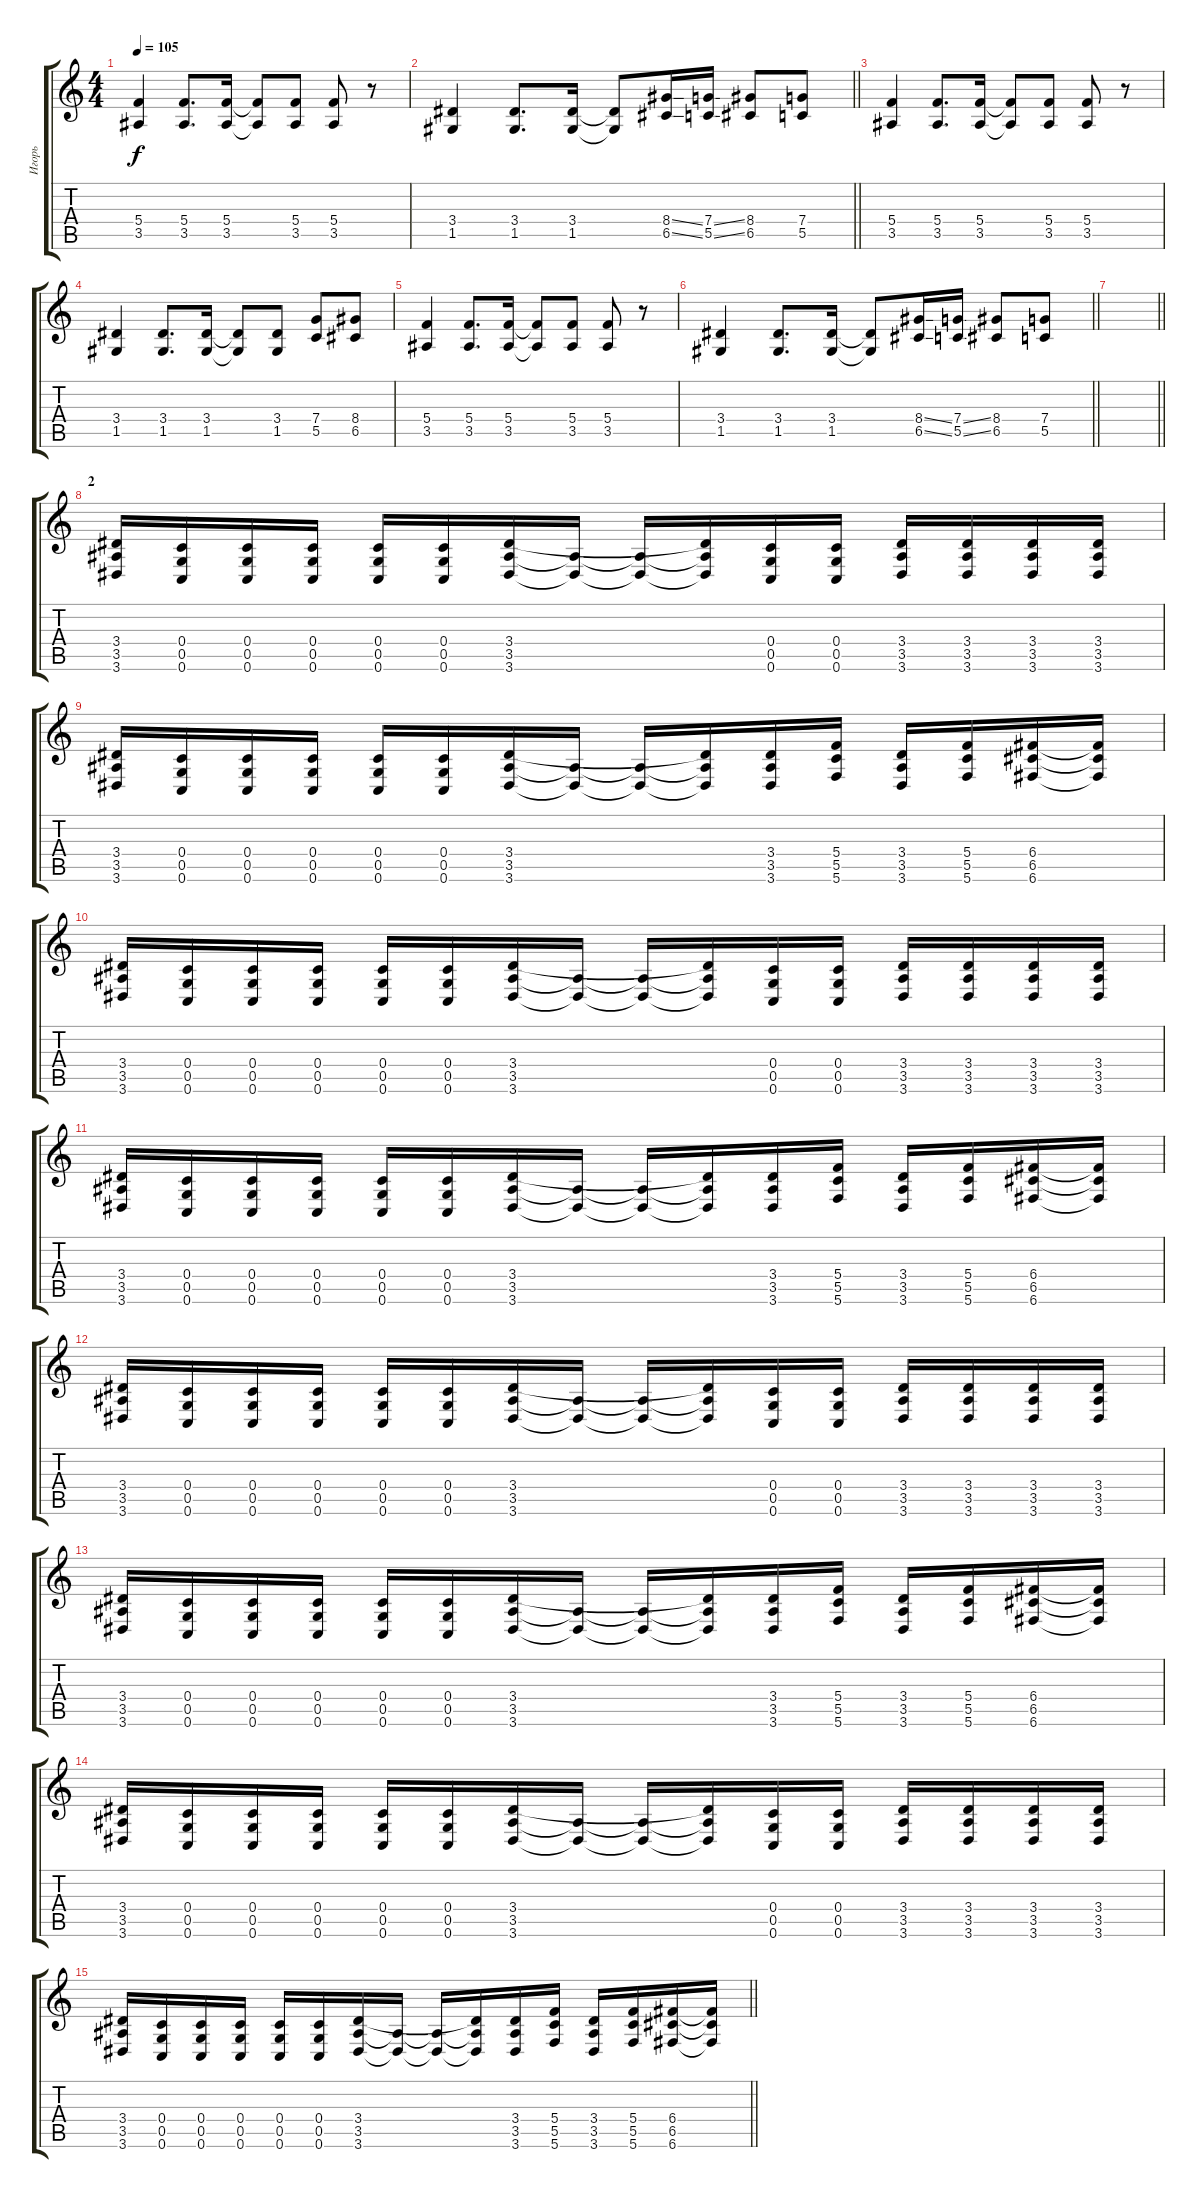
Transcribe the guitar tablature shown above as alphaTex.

\track ("Игорь" "Игорь") {instrument distortionguitar}
\staff {score tabs}
\tuning (D4 A3 F3 C3 G2 C2) {hide}
\ts (4 4)
\tempo 105
\clef g2
\ks c
(5.4 3.5).4{dy f} (5.4 3.5).8{d} (5.4 3.5).16 (5.4{t} 3.5{t}).8 (5.4 3.5).8 (5.4 3.5).8 r.8 |
\barLineRight lightlight
(3.4 1.5).4 (3.4 1.5).8{d} (3.4 1.5).16 (3.4{t} 1.5{t}).8 (8.4{ss} 6.5{ss}).16 (7.4{ss} 5.5{ss}).16 (8.4 6.5).8 (7.4 5.5).8 |
(5.4 3.5).4 (5.4 3.5).8{d} (5.4 3.5).16 (5.4{t} 3.5{t}).8 (5.4 3.5).8 (5.4 3.5).8 r.8 |
(3.4 1.5).4 (3.4 1.5).8{d} (3.4 1.5).16 (3.4{t} 1.5{t}).8 (3.4 1.5).8 (7.4 5.5).8 (8.4 6.5).8 |
(5.4 3.5).4 (5.4 3.5).8{d} (5.4 3.5).16 (5.4{t} 3.5{t}).8 (5.4 3.5).8 (5.4 3.5).8 r.8 |
\barLineRight lightlight
(3.4 1.5).4 (3.4 1.5).8{d} (3.4 1.5).16 (3.4{t} 1.5{t}).8 (8.4{ss} 6.5{ss}).16 (7.4{ss} 5.5{ss}).16 (8.4 6.5).8 (7.4 5.5).8 |
\barLineRight lightlight
|
\section ("" "2")
(3.4 3.5 3.6).16 (0.4 0.5 0.6).16 (0.4 0.5 0.6).16 (0.4 0.5 0.6).16 (0.4 0.5 0.6).16 (0.4 0.5 0.6).16 (3.4 3.5 3.6).16 (3.5{t} 3.6{t}).16 (3.5{t} 3.6{t}).16 (3.4{t} 3.5{t} 3.6{t}).16 (0.4 0.5 0.6).16 (0.4 0.5 0.6).16 (3.4 3.5 3.6).16 (3.4 3.5 3.6).16 (3.4 3.5 3.6).16 (3.4 3.5 3.6).16 |
(3.4 3.5 3.6).16 (0.4 0.5 0.6).16 (0.4 0.5 0.6).16 (0.4 0.5 0.6).16 (0.4 0.5 0.6).16 (0.4 0.5 0.6).16 (3.4 3.5 3.6).16 (3.5{t} 3.6{t}).16 (3.5{t} 3.6{t}).16 (3.4{t} 3.5{t} 3.6{t}).16 (3.4 3.5 3.6).16 (5.4 5.5 5.6).16 (3.4 3.5 3.6).16 (5.4 5.5 5.6).16 (6.4 6.5 6.6).16 (6.4{t} 6.5{t} 6.6{t}).16 |
(3.4 3.5 3.6).16 (0.4 0.5 0.6).16 (0.4 0.5 0.6).16 (0.4 0.5 0.6).16 (0.4 0.5 0.6).16 (0.4 0.5 0.6).16 (3.4 3.5 3.6).16 (3.5{t} 3.6{t}).16 (3.5{t} 3.6{t}).16 (3.4{t} 3.5{t} 3.6{t}).16 (0.4 0.5 0.6).16 (0.4 0.5 0.6).16 (3.4 3.5 3.6).16 (3.4 3.5 3.6).16 (3.4 3.5 3.6).16 (3.4 3.5 3.6).16 |
(3.4 3.5 3.6).16 (0.4 0.5 0.6).16 (0.4 0.5 0.6).16 (0.4 0.5 0.6).16 (0.4 0.5 0.6).16 (0.4 0.5 0.6).16 (3.4 3.5 3.6).16 (3.5{t} 3.6{t}).16 (3.5{t} 3.6{t}).16 (3.4{t} 3.5{t} 3.6{t}).16 (3.4 3.5 3.6).16 (5.4 5.5 5.6).16 (3.4 3.5 3.6).16 (5.4 5.5 5.6).16 (6.4 6.5 6.6).16 (6.4{t} 6.5{t} 6.6{t}).16 |
(3.4 3.5 3.6).16 (0.4 0.5 0.6).16 (0.4 0.5 0.6).16 (0.4 0.5 0.6).16 (0.4 0.5 0.6).16 (0.4 0.5 0.6).16 (3.4 3.5 3.6).16 (3.5{t} 3.6{t}).16 (3.5{t} 3.6{t}).16 (3.4{t} 3.5{t} 3.6{t}).16 (0.4 0.5 0.6).16 (0.4 0.5 0.6).16 (3.4 3.5 3.6).16 (3.4 3.5 3.6).16 (3.4 3.5 3.6).16 (3.4 3.5 3.6).16 |
(3.4 3.5 3.6).16 (0.4 0.5 0.6).16 (0.4 0.5 0.6).16 (0.4 0.5 0.6).16 (0.4 0.5 0.6).16 (0.4 0.5 0.6).16 (3.4 3.5 3.6).16 (3.5{t} 3.6{t}).16 (3.5{t} 3.6{t}).16 (3.4{t} 3.5{t} 3.6{t}).16 (3.4 3.5 3.6).16 (5.4 5.5 5.6).16 (3.4 3.5 3.6).16 (5.4 5.5 5.6).16 (6.4 6.5 6.6).16 (6.4{t} 6.5{t} 6.6{t}).16 |
(3.4 3.5 3.6).16 (0.4 0.5 0.6).16 (0.4 0.5 0.6).16 (0.4 0.5 0.6).16 (0.4 0.5 0.6).16 (0.4 0.5 0.6).16 (3.4 3.5 3.6).16 (3.5{t} 3.6{t}).16 (3.5{t} 3.6{t}).16 (3.4{t} 3.5{t} 3.6{t}).16 (0.4 0.5 0.6).16 (0.4 0.5 0.6).16 (3.4 3.5 3.6).16 (3.4 3.5 3.6).16 (3.4 3.5 3.6).16 (3.4 3.5 3.6).16 |
\barLineRight lightlight
(3.4 3.5 3.6).16 (0.4 0.5 0.6).16 (0.4 0.5 0.6).16 (0.4 0.5 0.6).16 (0.4 0.5 0.6).16 (0.4 0.5 0.6).16 (3.4 3.5 3.6).16 (3.5{t} 3.6{t}).16 (3.5{t} 3.6{t}).16 (3.4{t} 3.5{t} 3.6{t}).16 (3.4 3.5 3.6).16 (5.4 5.5 5.6).16 (3.4 3.5 3.6).16 (5.4 5.5 5.6).16 (6.4 6.5 6.6).16 (6.4{t} 6.5{t} 6.6{t}).16
